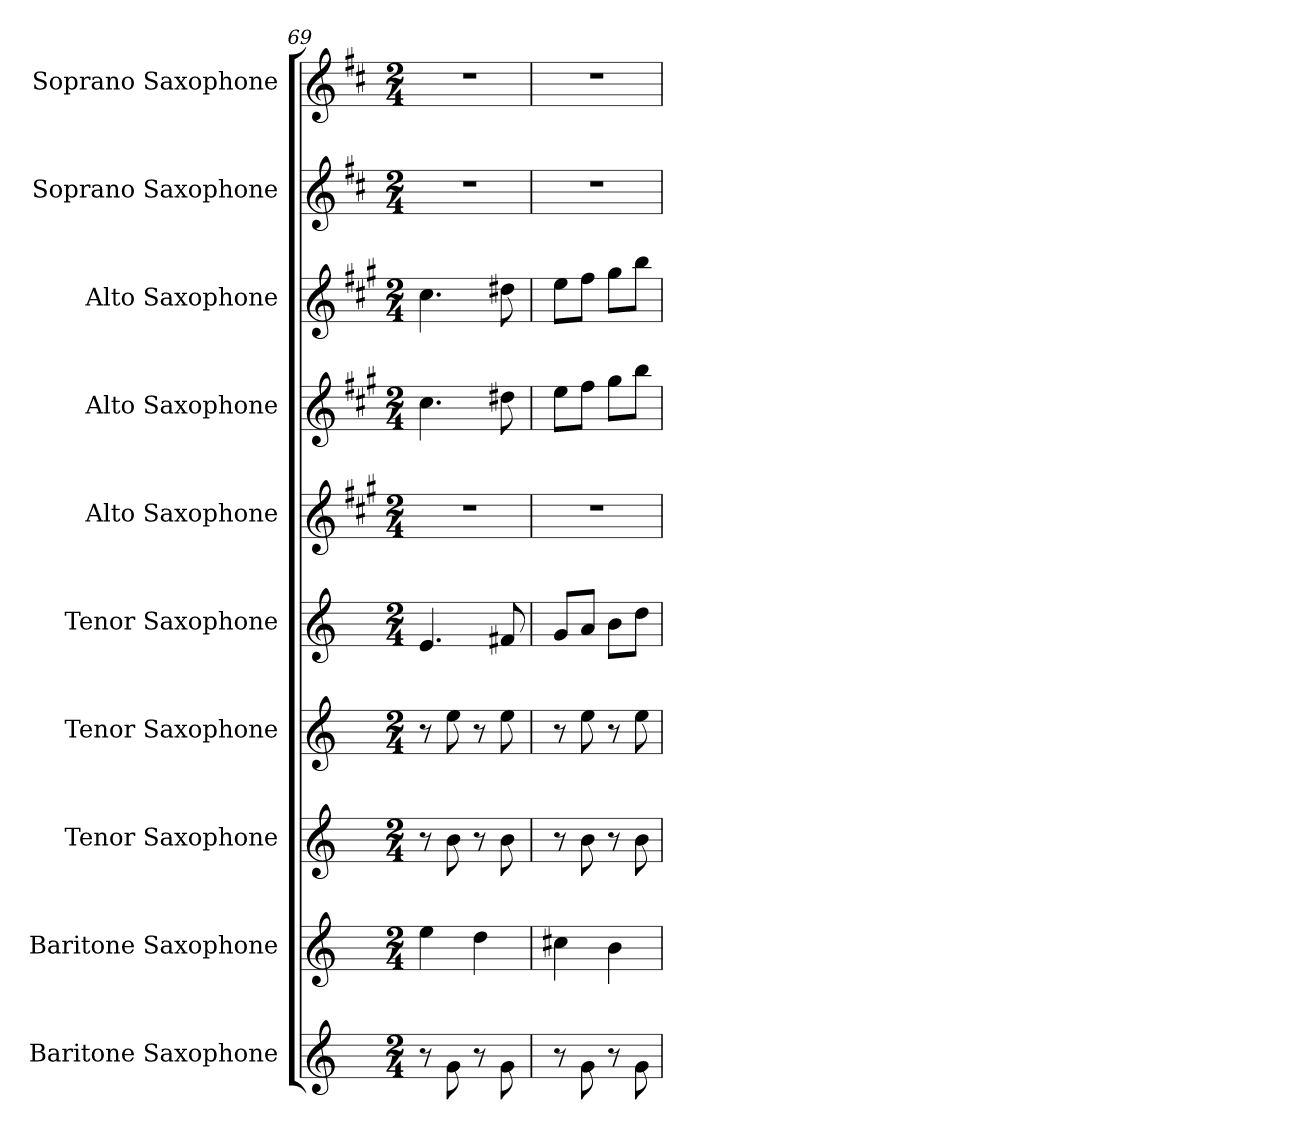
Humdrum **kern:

**kern	**kern	**kern	**kern	**kern	**kern	**kern	**kern	**kern	**kern
*part10	*part9	*part8	*part7	*part6	*part5	*part4	*part3	*part2	*part1
*staff10	*staff9	*staff8	*staff7	*staff6	*staff5	*staff4	*staff3	*staff2	*staff1
*I"Baritone Saxophone	*I"Baritone Saxophone	*I"Tenor Saxophone	*I"Tenor Saxophone	*I"Tenor Saxophone	*I"Alto Saxophone	*I"Alto Saxophone	*I"Alto Saxophone	*I"Soprano Saxophone	*I"Soprano Saxophone
*I'Bar. Sax.	*I'Bar. Sax.	*I'T. Sax.	*I'T. Sax.	*I'T. Sax.	*I'A. Sax.	*I'A. Sax.	*I'A. Sax.	*I'S. Sax.	*I'S. Sax.
*clefG2	*clefG2	*clefG2	*clefG2	*clefG2	*clefG2	*clefG2	*clefG2	*clefG2	*clefG2
*ITrd12c21	*ITrd12c21	*ITrd8c14	*ITrd8c14	*ITrd8c14	*ITrd5c9	*ITrd5c9	*ITrd5c9	*ITrd1c2	*ITrd1c2
*k[]	*k[]	*k[]	*k[]	*k[]	*k[]	*k[]	*k[]	*k[]	*k[]
*M2/4	*M2/4	*M2/4	*M2/4	*M2/4	*M2/4	*M2/4	*M2/4	*M2/4	*M2/4
=69	=69	=69	=69	=69	=69	=69	=69	=69	=69
8r	4e\	8r	8r	4.E/	2r	4.e\	4.e\	2r	2r
8G\	.	8B\	8e\	.	.	.	.	.	.
8r	4d\	8r	8r	.	.	.	.	.	.
8G\	.	8B\	8e\	8F#X/	.	8f#X\	8f#X\	.	.
=70	=70	=70	=70	=70	=70	=70	=70	=70	=70
8r	4c#X\	8r	8r	8G/L	2r	8g\L	8g\L	2r	2r
8G\	.	8B\	8e\	8A/J	.	8a\J	8a\J	.	.
8r	4B\	8r	8r	8B\L	.	8b\L	8b\L	.	.
8G\	.	8B\	8e\	8d\J	.	8dd\J	8dd\J	.	.
=	=	=	=	=	=	=	=	=	=
*-	*-	*-	*-	*-	*-	*-	*-	*-	*-
